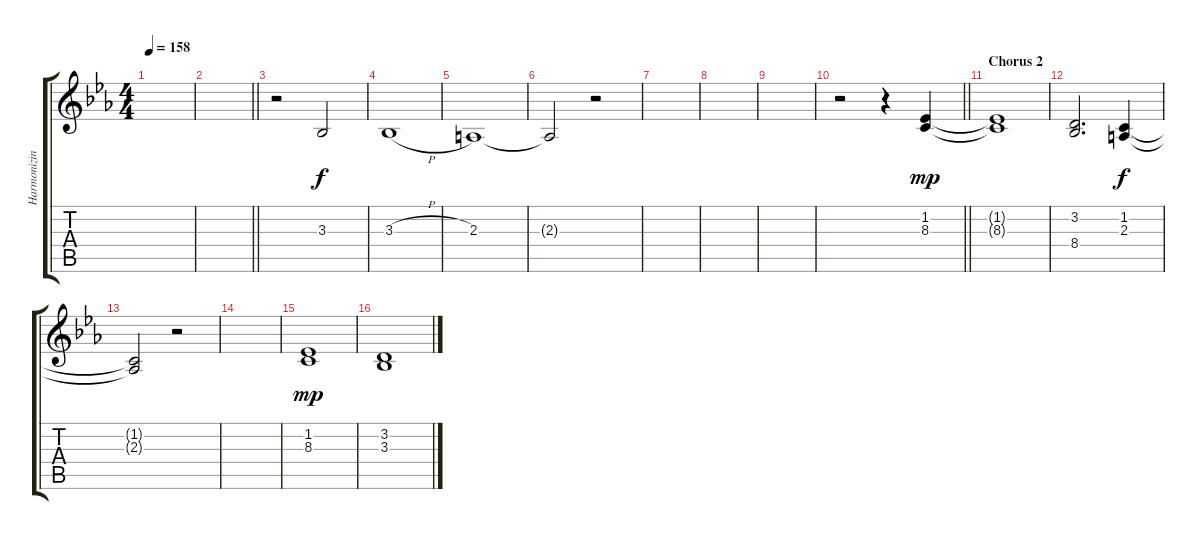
\track ("Harmonizing Vocals" "Harmonizin") {instrument sopranosax}
\staff {score tabs}
\tuning (E4 B3 G3 D3 A2 E2) {hide}
\ts (4 4)
\tempo 158
\clef g2
\ks eb
|
\barLineRight lightlight
|
r.2 3.3.2 |
3.3{h}.1 |
2.3.1 |
2.3{t}.2 r.2 |
|
|
|
\barLineRight lightlight
r.2 r.4 (1.2 8.3).4{dy mp} |
\section ("" "Chorus 2")
(1.2{t} 8.3{t}).1 |
(3.2 8.4).2{d} (1.2 2.3).4{dy f} |
(1.2{t} 2.3{t}).2 r.2 |
|
(1.2 8.3).1{dy mp} |
(3.2 3.3).1
